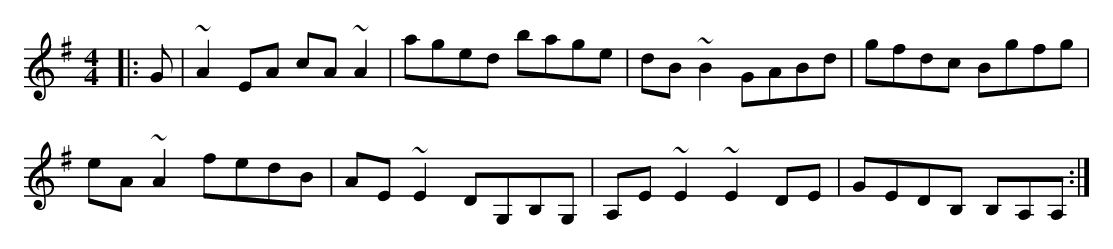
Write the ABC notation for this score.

X:1
M:4/4
K:Ador
|:G|~A2EA cA~A2|aged bage|dB~B2 GABd|gfdc Bgfg|
eA~A2 fedB|AE~E2 DG,B,G,|A,E~E2 ~E2DE|GEDB, B,A,A,:|
